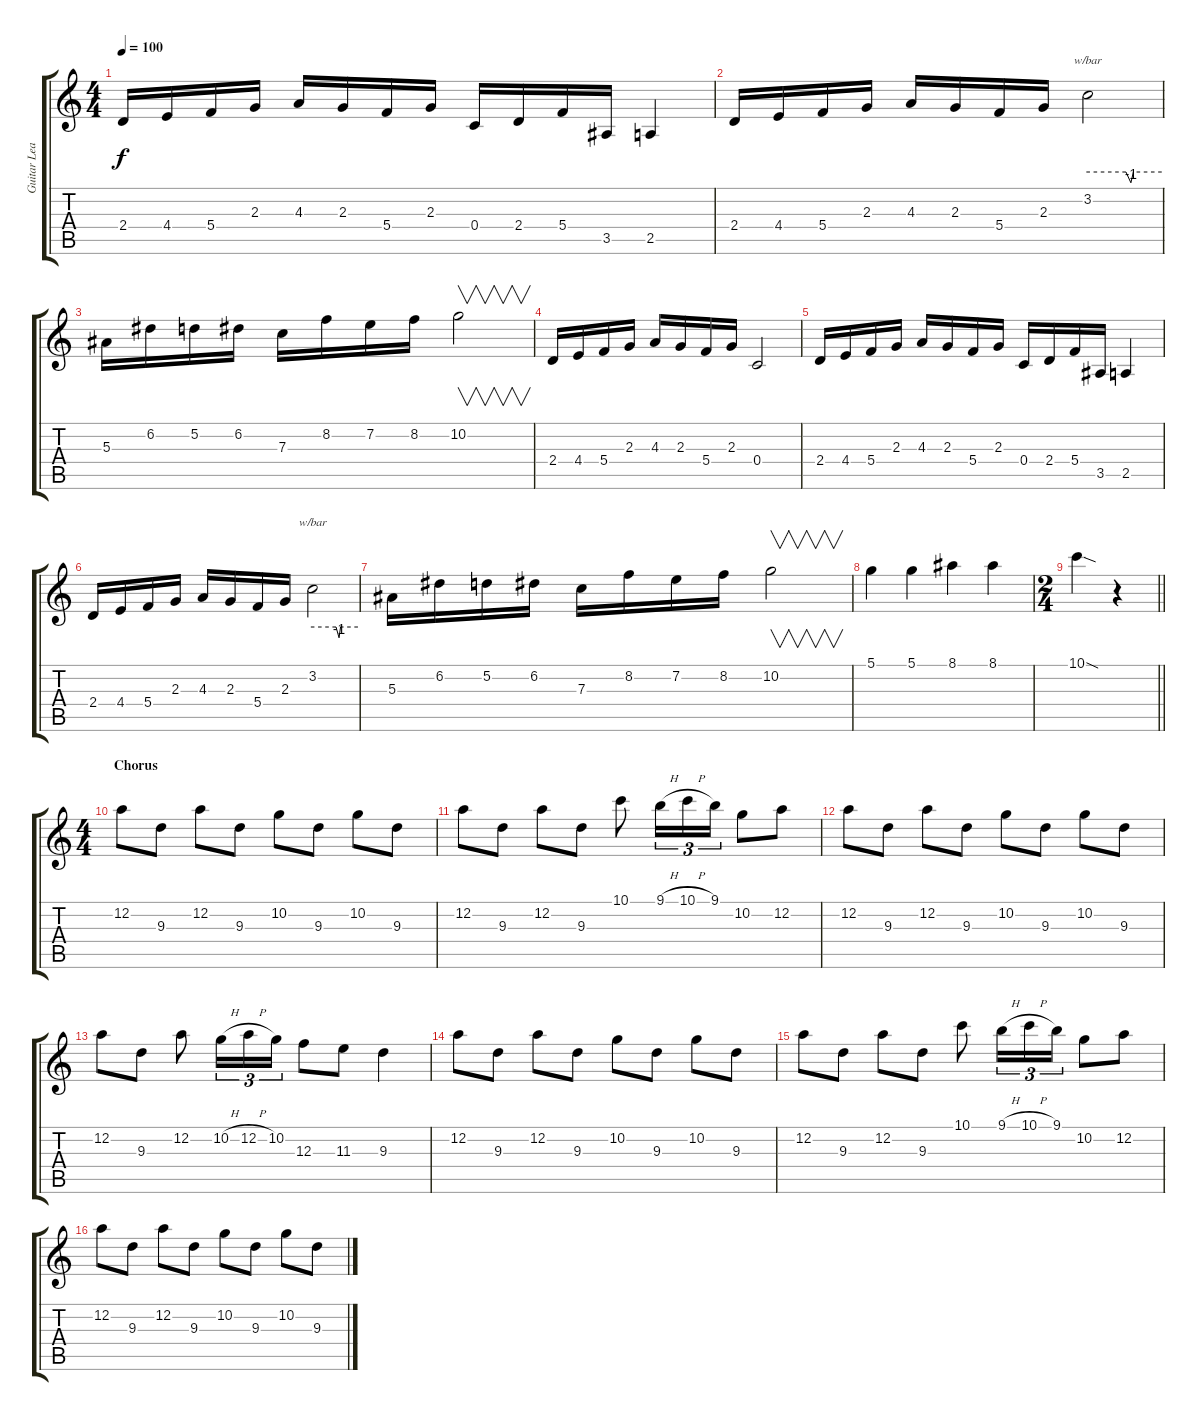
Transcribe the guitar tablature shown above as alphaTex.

\track ("Guitar Lead" "Guitar Lea") {instrument distortionguitar}
\staff {score tabs}
\tuning (D4 A3 F3 C3 G2 D2) {hide}
\ts (4 4)
\tempo 100
\clef g2
\ks c
2.4.16{dy f} 4.4.16 5.4.16 2.3.16 4.3.16 2.3.16 5.4.16 2.3.16 0.4.16 2.4.16 5.4.16 3.5.16 2.5.4 |
2.4.16 4.4.16 5.4.16 2.3.16 4.3.16 2.3.16 5.4.16 2.3.16 3.2.2{tbe (custom default 0 0 31 0 35 -4 37 0 60 0)} |
5.3.16 6.2.16 5.2.16 6.2.16 7.3.16 8.2.16 7.2.16 8.2.16 10.2.2{v} |
2.4.16 4.4.16 5.4.16 2.3.16 4.3.16 2.3.16 5.4.16 2.3.16 0.4.2 |
2.4.16 4.4.16 5.4.16 2.3.16 4.3.16 2.3.16 5.4.16 2.3.16 0.4.16 2.4.16 5.4.16 3.5.16 2.5.4 |
2.4.16 4.4.16 5.4.16 2.3.16 4.3.16 2.3.16 5.4.16 2.3.16 3.2.2{tbe (custom default 0 0 31 0 35 -4 37 0 60 0)} |
5.3.16 6.2.16 5.2.16 6.2.16 7.3.16 8.2.16 7.2.16 8.2.16 10.2.2{v} |
5.1.4 5.1.4 8.1.4 8.1.4 |
\ts (2 4)
\barLineRight lightlight
10.1{sod}.4 r.4 |
\ts (4 4)
\section ("" "Chorus")
12.2.8 9.3.8 12.2.8 9.3.8 10.2.8 9.3.8 10.2.8 9.3.8 |
12.2.8 9.3.8 12.2.8 9.3.8 10.1.8 9.1{h}.16{tu (3 2)} 10.1{h}.16{tu (3 2)} 9.1.16{tu (3 2)} 10.2.8 12.2.8 |
12.2.8 9.3.8 12.2.8 9.3.8 10.2.8 9.3.8 10.2.8 9.3.8 |
12.2.8 9.3.8 12.2.8 10.2{h}.16{tu (3 2)} 12.2{h}.16{tu (3 2)} 10.2.16{tu (3 2)} 12.3.8 11.3.8 9.3.4 |
12.2.8 9.3.8 12.2.8 9.3.8 10.2.8 9.3.8 10.2.8 9.3.8 |
12.2.8 9.3.8 12.2.8 9.3.8 10.1.8 9.1{h}.16{tu (3 2)} 10.1{h}.16{tu (3 2)} 9.1.16{tu (3 2)} 10.2.8 12.2.8 |
12.2.8 9.3.8 12.2.8 9.3.8 10.2.8 9.3.8 10.2.8 9.3.8
